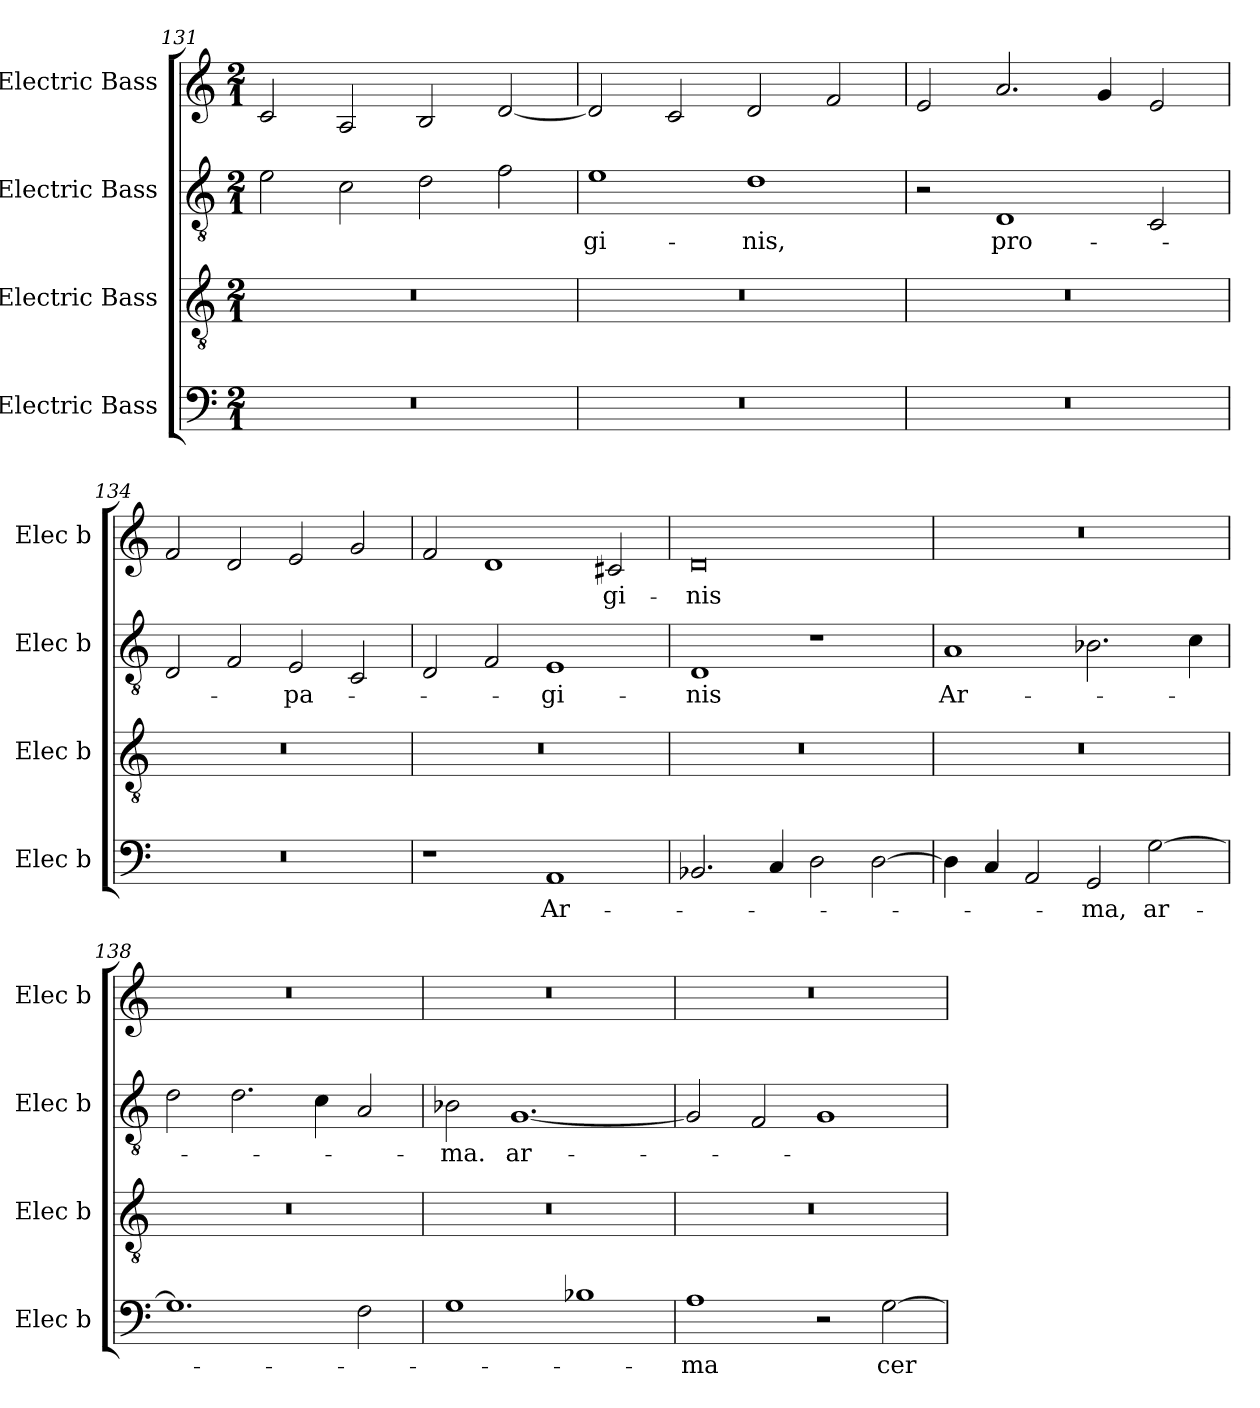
**kern	**text	**kern	**kern	**text	**kern	**text
*part4	*part4	*part3	*part2	*part2	*part1	*part1
*staff4	*staff4	*staff3	*staff2	*staff2	*staff1	*staff1
*I"Electric Bass	*	*I"Electric Bass	*I"Electric Bass	*	*I"Electric Bass	*
*I'Elec b	*	*I'Elec b	*I'Elec b	*	*I'Elec b	*
*clefF4	*	*clefGv2	*clefGv2	*	*clefG2	*
*M2/1	*	*M2/1	*M2/1	*	*M2/1	*
=131	=131	=131	=131	=131	=131	=131
0r	.	0r	2e\	.	2c/	.
.	.	.	2c\	.	2A/	.
.	.	.	2d\	.	2B/	.
.	.	.	2f\	.	[2d/	.
!!LO:PB:g=z
=132	=132	=132	=132	=132	=132	=132
!	!	!	!	!LO:LY:b	!	!
0r	.	0r	1e	-gi-	2d/]	.
.	.	.	.	.	2c/	.
!	!	!	!	!LO:LY:b	!	!
.	.	.	1d	-nis,	2d/	.
.	.	.	.	.	2f/	.
=133	=133	=133	=133	=133	=133	=133
0r	.	0r	2r	.	2e/	.
!	!	!	!	!LO:LY:b	!	!
.	.	.	1D	pro-	2.a/	.
.	.	.	.	.	4g/	.
.	.	.	2C/	.	2e/	.
=134	=134	=134	=134	=134	=134	=134
0r	.	0r	2D/	.	2f/	.
.	.	.	2F/	.	2d/	.
!	!	!	!	!LO:LY:b	!	!
.	.	.	2E/	-pa-	2e/	.
.	.	.	2C/	.	2g/	.
=135	=135	=135	=135	=135	=135	=135
1r	.	0r	2D/	.	2f/	.
.	.	.	2F/	.	1d	.
!	!LO:LY:b	!	!	!LO:LY:b	!	!
1AA	Ar-	.	1E	-gi-	.	.
!	!	!	!	!	!	!LO:LY:b
.	.	.	.	.	2c#X/	-gi-
=136	=136	=136	=136	=136	=136	=136
!	!	!	!	!LO:LY:b	!	!LO:LY:b
2.BB-X/	.	0r	1D	-nis	0d	-nis
4C/	.	.	.	.	.	.
2D\	.	.	1r	.	.	.
[2D\	.	.	.	.	.	.
=137	=137	=137	=137	=137	=137	=137
!	!	!	!	!LO:LY:b	!	!
4D\]	.	0r	1A	Ar-	0r	.
4C/	.	.	.	.	.	.
2AA/	.	.	.	.	.	.
!	!LO:LY:b	!	!	!	!	!
2GG/	-ma,	.	2.B-X\	.	.	.
!	!LO:LY:b	!	!	!	!	!
[2G\	ar-	.	.	.	.	.
.	.	.	4c\	.	.	.
!!LO:LB:g=z
=138	=138	=138	=138	=138	=138	=138
1.G]	.	0r	2d\	.	0r	.
.	.	.	2.d\	.	.	.
.	.	.	4c\	.	.	.
2F\	.	.	2A/	.	.	.
=139	=139	=139	=139	=139	=139	=139
!	!	!	!	!LO:LY:b	!	!
1G	.	0r	2B-X\	-ma.	0r	.
!	!	!	!	!LO:LY:b	!	!
.	.	.	[1.G	ar-	.	.
1B-X	.	.	.	.	.	.
=140	=140	=140	=140	=140	=140	=140
!	!LO:LY:b	!	!	!	!	!
1A	-ma	0r	2G/]	.	0r	.
.	.	.	2F/	.	.	.
2r	.	.	1G	.	.	.
!	!LO:LY:b	!	!	!	!	!
[2G\	cer-	.	.	.	.	.
=	=	=	=	=	=	=
*-	*-	*-	*-	*-	*-	*-
